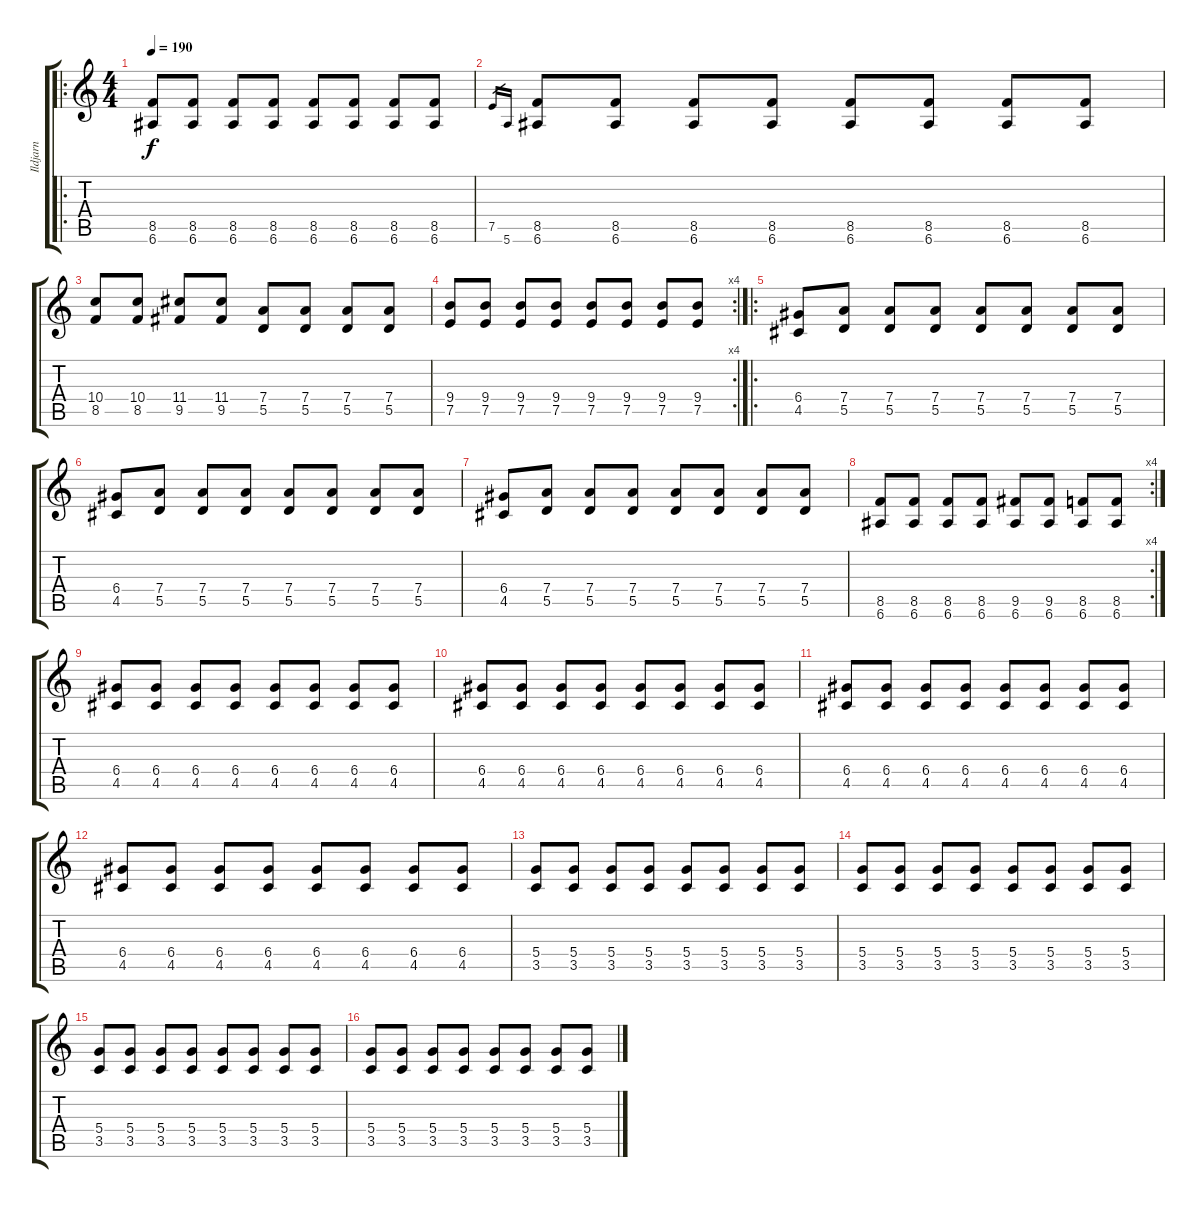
\track ("Ildjarn" "Ildjarn") {instrument distortionguitar}
\staff {score tabs}
\tuning (E4 B3 G3 D3 A2 E2) {hide}
\ro
\ts (4 4)
\tempo 190
\clef g2
\ks c
(8.5 6.6).8{dy f} (8.5 6.6).8 (8.5 6.6).8 (8.5 6.6).8 (8.5 6.6).8 (8.5 6.6).8 (8.5 6.6).8 (8.5 6.6).8 |
7.5.16{gr} 5.6.16{gr} (8.5 6.6).8 (8.5 6.6).8 (8.5 6.6).8 (8.5 6.6).8 (8.5 6.6).8 (8.5 6.6).8 (8.5 6.6).8 (8.5 6.6).8 |
(10.4 8.5).8 (10.4 8.5).8 (11.4 9.5).8 (11.4 9.5).8 (7.4 5.5).8 (7.4 5.5).8 (7.4 5.5).8 (7.4 5.5).8 |
\rc 4
(9.4 7.5).8 (9.4 7.5).8 (9.4 7.5).8 (9.4 7.5).8 (9.4 7.5).8 (9.4 7.5).8 (9.4 7.5).8 (9.4 7.5).8 |
\ro
(6.4 4.5).8 (7.4 5.5).8 (7.4 5.5).8 (7.4 5.5).8 (7.4 5.5).8 (7.4 5.5).8 (7.4 5.5).8 (7.4 5.5).8 |
(6.4 4.5).8 (7.4 5.5).8 (7.4 5.5).8 (7.4 5.5).8 (7.4 5.5).8 (7.4 5.5).8 (7.4 5.5).8 (7.4 5.5).8 |
(6.4 4.5).8 (7.4 5.5).8 (7.4 5.5).8 (7.4 5.5).8 (7.4 5.5).8 (7.4 5.5).8 (7.4 5.5).8 (7.4 5.5).8 |
\rc 4
(8.5 6.6).8 (8.5 6.6).8 (8.5 6.6).8 (8.5 6.6).8 (9.5 6.6).8 (9.5 6.6).8 (8.5 6.6).8 (8.5 6.6).8 |
(6.4 4.5).8 (6.4 4.5).8 (6.4 4.5).8 (6.4 4.5).8 (6.4 4.5).8 (6.4 4.5).8 (6.4 4.5).8 (6.4 4.5).8 |
(6.4 4.5).8 (6.4 4.5).8 (6.4 4.5).8 (6.4 4.5).8 (6.4 4.5).8 (6.4 4.5).8 (6.4 4.5).8 (6.4 4.5).8 |
(6.4 4.5).8 (6.4 4.5).8 (6.4 4.5).8 (6.4 4.5).8 (6.4 4.5).8 (6.4 4.5).8 (6.4 4.5).8 (6.4 4.5).8 |
(6.4 4.5).8 (6.4 4.5).8 (6.4 4.5).8 (6.4 4.5).8 (6.4 4.5).8 (6.4 4.5).8 (6.4 4.5).8 (6.4 4.5).8 |
(5.4 3.5).8 (5.4 3.5).8 (5.4 3.5).8 (5.4 3.5).8 (5.4 3.5).8 (5.4 3.5).8 (5.4 3.5).8 (5.4 3.5).8 |
(5.4 3.5).8 (5.4 3.5).8 (5.4 3.5).8 (5.4 3.5).8 (5.4 3.5).8 (5.4 3.5).8 (5.4 3.5).8 (5.4 3.5).8 |
(5.4 3.5).8 (5.4 3.5).8 (5.4 3.5).8 (5.4 3.5).8 (5.4 3.5).8 (5.4 3.5).8 (5.4 3.5).8 (5.4 3.5).8 |
(5.4 3.5).8 (5.4 3.5).8 (5.4 3.5).8 (5.4 3.5).8 (5.4 3.5).8 (5.4 3.5).8 (5.4 3.5).8 (5.4 3.5).8
